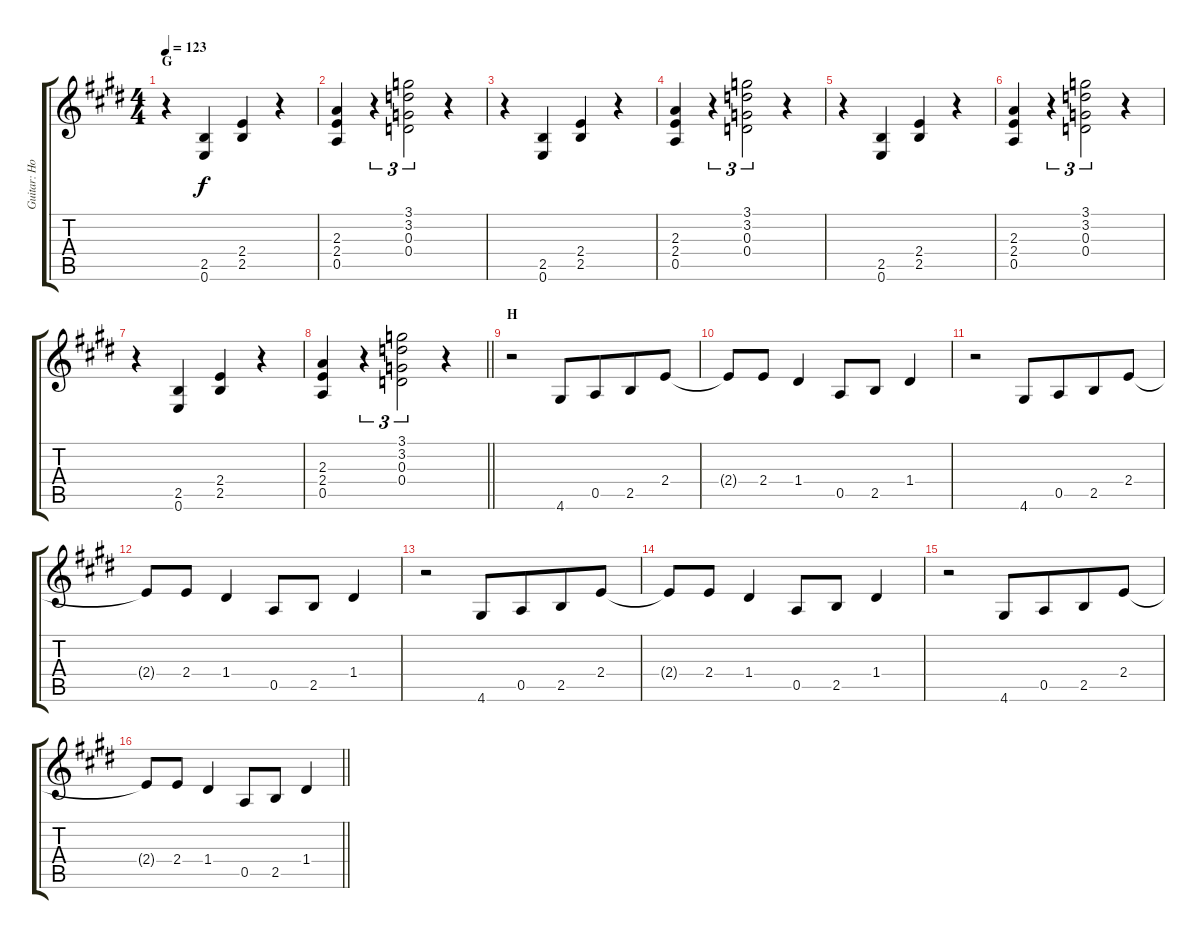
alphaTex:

\track ("Guitar: Howard" "Guitar: Ho") {instrument electricguitarclean}
\staff {score tabs}
\tuning (E4 B3 G3 D3 A2 E2) {hide}
\ts (4 4)
\section ("" "G")
\tempo 123
\clef g2
\ks e
r.4{dy f} (2.5 0.6).4 (2.4 2.5).4 r.4 |
(2.3 2.4 0.5).4 r.4{tu (3 2)} (3.1 3.2 0.3 0.4).2{tu (3 2)} r.4 |
r.4 (2.5 0.6).4 (2.4 2.5).4 r.4 |
(2.3 2.4 0.5).4 r.4{tu (3 2)} (3.1 3.2 0.3 0.4).2{tu (3 2)} r.4 |
r.4 (2.5 0.6).4 (2.4 2.5).4 r.4 |
(2.3 2.4 0.5).4 r.4{tu (3 2)} (3.1 3.2 0.3 0.4).2{tu (3 2)} r.4 |
r.4 (2.5 0.6).4 (2.4 2.5).4 r.4 |
\barLineRight lightlight
(2.3 2.4 0.5).4 r.4{tu (3 2)} (3.1 3.2 0.3 0.4).2{tu (3 2)} r.4 |
\section ("" "H")
r.2 4.6.8 0.5.8{beam merge} 2.5.8 2.4.8 |
2.4{t}.8 2.4.8 1.4.4 0.5.8 2.5.8 1.4.4 |
r.2 4.6.8 0.5.8{beam merge} 2.5.8 2.4.8 |
2.4{t}.8 2.4.8 1.4.4 0.5.8 2.5.8 1.4.4 |
r.2 4.6.8 0.5.8{beam merge} 2.5.8 2.4.8 |
2.4{t}.8 2.4.8 1.4.4 0.5.8 2.5.8 1.4.4 |
r.2 4.6.8 0.5.8{beam merge} 2.5.8 2.4.8 |
\barLineRight lightlight
2.4{t}.8 2.4.8 1.4.4 0.5.8 2.5.8 1.4.4
